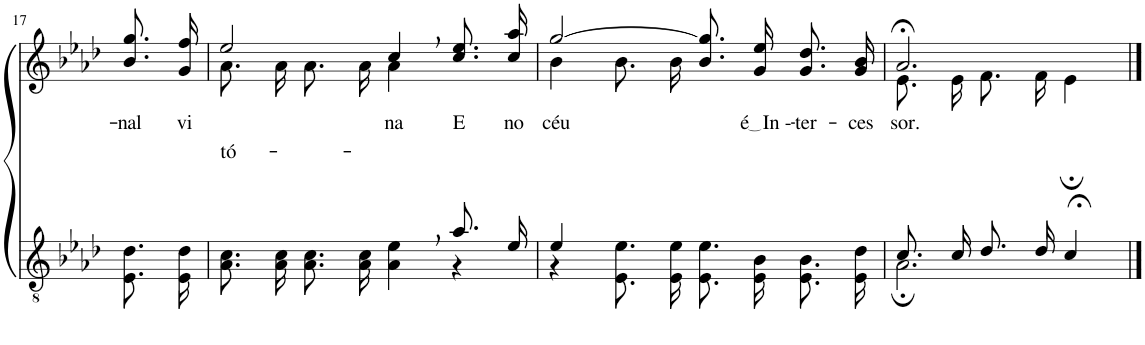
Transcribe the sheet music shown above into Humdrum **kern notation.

**kern	**kern	**text
*part2	*part1	*part1
*staff2	*staff1	*staff1
*I"Parte III e IV	*I"Parte I e II	*
!!LO:PB:g=z
*clefGv2	*clefG2	*
*Trd3c5	*Trd3c5	*
*k[b-e-a-d-]	*k[b-e-a-d-]	*
*M4/4	*M4/4	*
=17	=17	=17
!	!	!LO:LY:b
8.E-/ 8.d-/L	8.b-\ 8.gg\L	-nal
!	!	!LO:LY:b
16E-/ 16d-/Jk	16g\ 16ff\Jk	vi-
=18	=18	=18
*^	*^	*
!	!	!	!	!LO:LY:b
2.ryy	8.A-\ 8.c\L	2ee-/	8.a-\L	-tó-
.	16A-\ 16c\Jk	.	16a-\Jk	.
.	8.A-\ 8.c\L	.	8.a-\L	.
.	16A-\ 16c\Jk	.	16a-\Jk	.
!	!	!	!	!LO:LY:b
.	4A-\ 4e-\	4cc,/	4a-\	-na
!	!	!	!	!LO:LY:b
8.a-/L	4r	8.cc\ 8.ee-\L	4ryy	E
!	!	!	!	!LO:LY:b
16e-/Jk	.	16cc\ 16aa-\Jk	.	no
=19	=19	=19	=19	=19
!	!	!	!	!LO:LY:b
4e-/	4r	[2gg/	4b-\	céu
2.ryy	8.E-/ 8.e-/L	.	8.b-\L	.
.	16E-/ 16e-/Jk	.	16b-\Jk	.
.	8.E-/ 8.e-/L	8.b-\ 8.gg]\L	2ryy	.
!	!	!	!	!LO:LY:b
.	16E-/ 16B-/Jk	16g\ 16ee-\Jk	.	é In -
!	!	!	!	!LO:LY:b
.	8.E-/ 8.B-/L	8.g/ 8.dd-/L	.	-ter-
!	!	!	!	!LO:LY:b
.	16E-/ 16d-/Jk	16g/ 16b-/Jk	.	-ces-
=20	=20	=20	=20	=20
!	!	!	!	!LO:LY:b
8.c/L	2.A-;\	2.a-;</	8.e-\L	-sor.
16c/Jk	.	.	16e-\Jk	.
8.d-/L	.	.	8.f\L	.
16d-/Jk	.	.	16f\Jk	.
4c;</	.	.	4e-;\	.
*v	*v	*	*	*
*	*v	*v	*
==	==	==
*-	*-	*-
